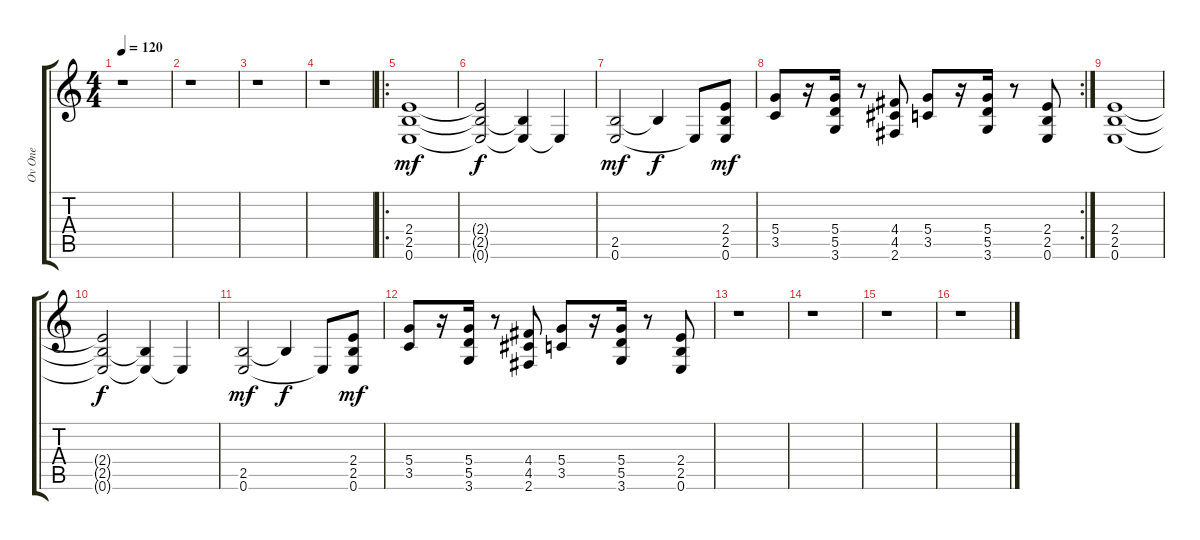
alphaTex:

\track ("Ov One" "Ov One") {instrument overdrivenguitar}
\staff {score tabs}
\tuning (E4 B3 G3 D3 A2 E2) {hide}
\ts (4 4)
\tempo 120
\clef g2
\ks c
r.1{dy mf} |
r.1 |
r.1 |
r.1 |
\ro
(2.4 2.5 0.6).1 |
(2.4{t} 2.5{t} 0.6{t}).2{dy f} (2.5{t} 0.6{t}).4 0.6{t}.4 |
(2.5 0.6).2{dy mf} 2.5{t}.4{dy f} 0.6{t}.8 (2.4 2.5 0.6).8{dy mf} |
\rc 2
(5.4 3.5).8 r.16 (5.4 5.5 3.6).16 r.8 (4.4 4.5 2.6).8 (5.4 3.5).8 r.16 (5.4 5.5 3.6).16 r.8 (2.4 2.5 0.6).8 |
(2.4 2.5 0.6).1 |
(2.4{t} 2.5{t} 0.6{t}).2{dy f} (2.5{t} 0.6{t}).4 0.6{t}.4 |
(2.5 0.6).2{dy mf} 2.5{t}.4{dy f} 0.6{t}.8 (2.4 2.5 0.6).8{dy mf} |
(5.4 3.5).8 r.16 (5.4 5.5 3.6).16 r.8 (4.4 4.5 2.6).8 (5.4 3.5).8 r.16 (5.4 5.5 3.6).16 r.8 (2.4 2.5 0.6).8 |
r.1 |
r.1 |
r.1 |
r.1
